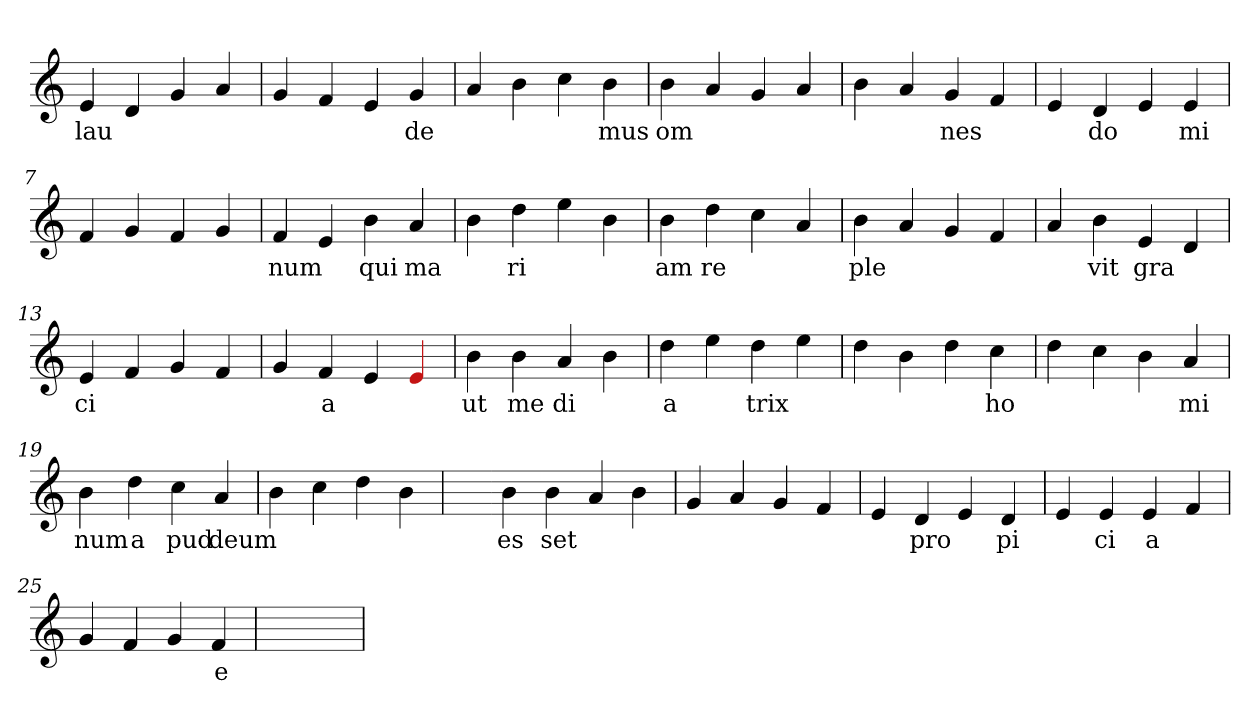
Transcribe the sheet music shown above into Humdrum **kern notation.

**kern	**text
*part1	*part1
*staff1	*staff1
*clefG2	*
=1	=1
4e	lau
4d	.
4g	.
4a	.
=2	=2
4g	.
4f	.
4e	.
4g	de
=3	=3
4a	.
4b	.
4cc	.
4b	mus
=4	=4
4b	om
4a	.
4g	.
4a	.
=5	=5
4b	.
4a	.
4g	nes
4f	.
=6	=6
4e	.
4d	do
4e	.
4e	mi
=7	=7
4f	.
4g	.
4f	.
4g	.
=8	=8
4f	num
4e	.
4b	qui
4a	ma
=9	=9
4b	.
4dd	ri
4ee	.
4b	.
=10	=10
4b	am
4dd	re
4cc	.
4a	.
=11	=11
4b	ple
4a	.
4g	.
4f	.
=12	=12
4a	.
4b	vit
4e	gra
4d	.
=13	=13
4e	ci
4f	.
4g	.
4f	.
=14	=14
4g	.
4f	a
4e	.
4Re	.
=15	=15
4b	ut
4b	me
4a	di
4b	.
=16	=16
4dd	a
4ee	.
4dd	trix
4ee	.
=17	=17
4dd	.
4b	.
4dd	.
4cc	ho
=18	=18
4dd	.
4cc	.
4b	.
4a	mi
=19	=19
4b	num
4dd	a
4cc	pud
4a	deum
=20	=20
4b	.
4cc	.
4dd	.
4b	.
=21	=21
4b	es
4b	set
4a	.
4b	.
=22	=22
4g	.
4a	.
4g	.
4f	.
=23	=23
4e	.
4d	pro
4e	.
4d	pi
=24	=24
4e	.
4e	ci
4e	a
4f	.
=25	=25
4g	.
4f	.
4g	.
4f	e
=26	=26
1ryy	.
=	=
*-	*-
